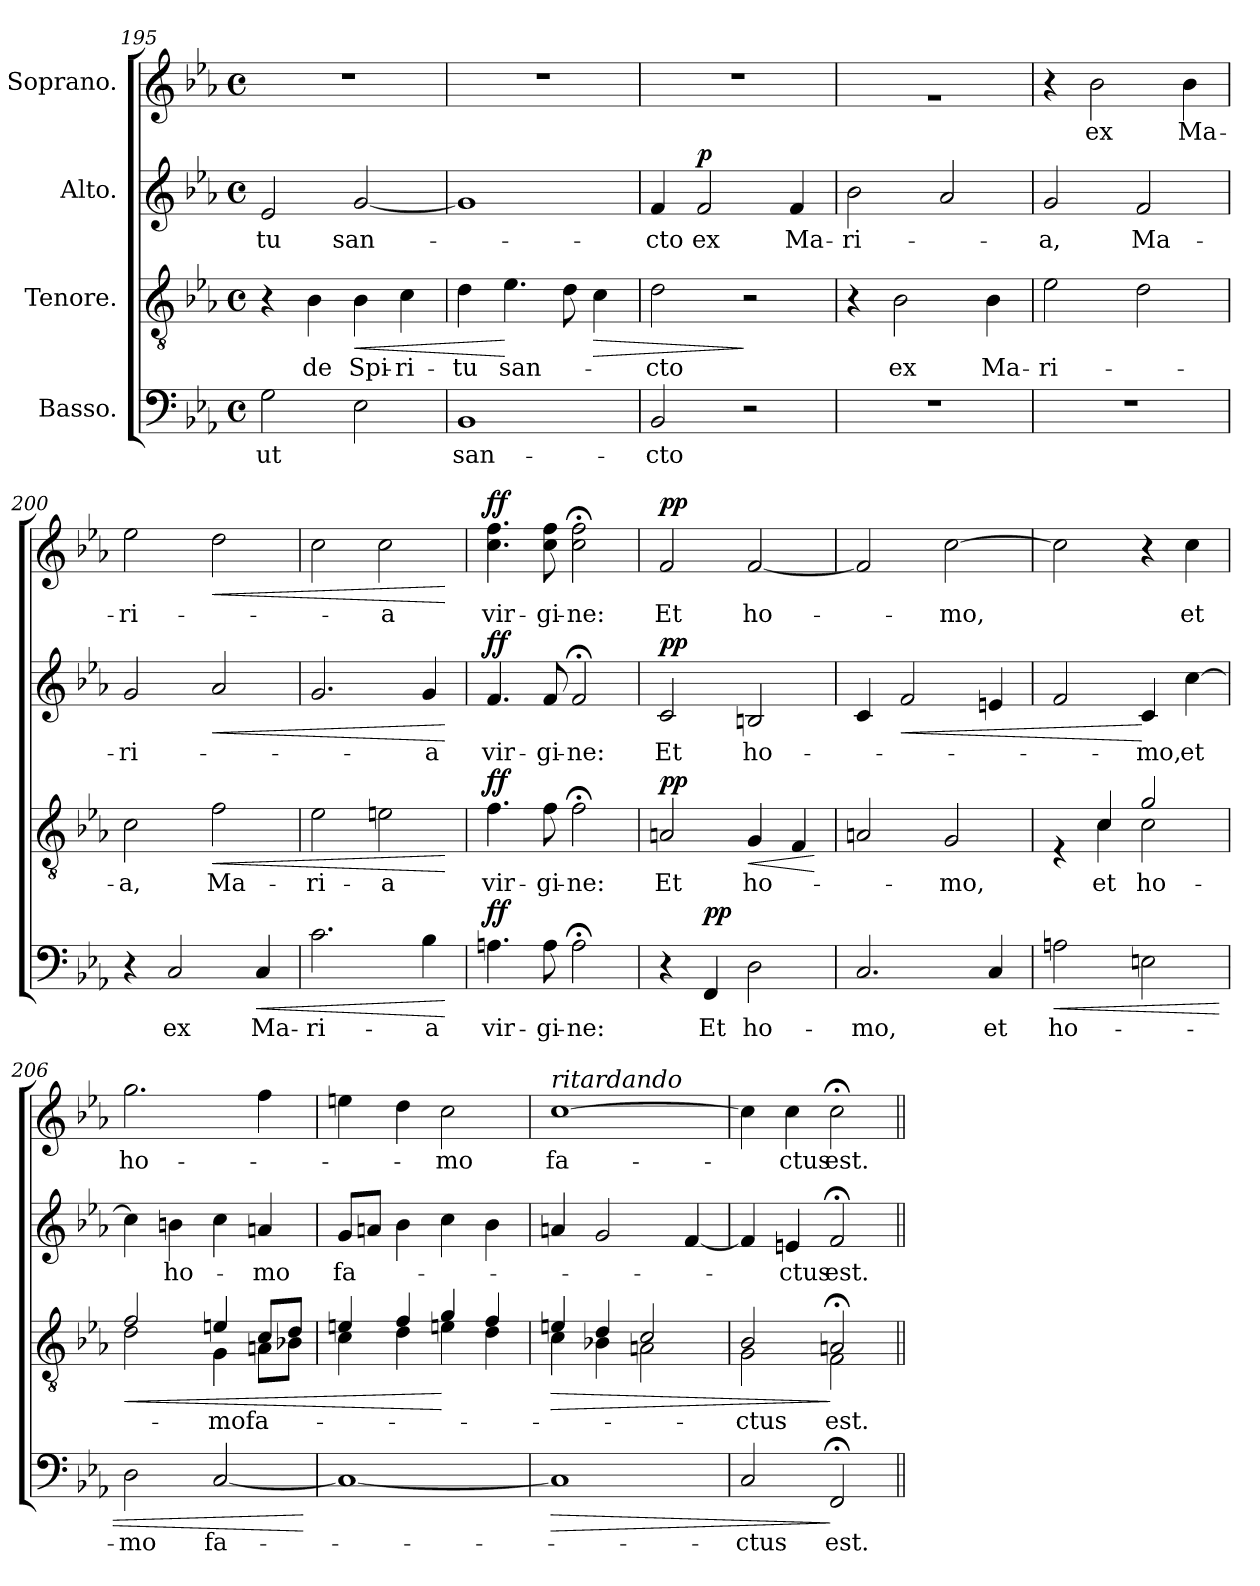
**kern	**text	**dynam	**kern	**text	**dynam	**kern	**text	**dynam	**kern	**text	**dynam
*part4	*part4	*part4	*part3	*part3	*part3	*part2	*part2	*part2	*part1	*part1	*part1
*staff4	*staff4	*staff4	*staff3	*staff3	*staff3	*staff2	*staff2	*staff2	*staff1	*staff1	*staff1
*I"Basso.	*	*	*I"Tenore.	*	*	*I"Alto.	*	*	*I"Soprano.	*	*
!!LO:LB:g=z
*clefF4	*	*	*clefGv2	*	*	*clefG2	*	*	*clefG2	*	*
*k[b-e-a-]	*	*	*k[b-e-a-]	*	*	*k[b-e-a-]	*	*	*k[b-e-a-]	*	*
*M4/4	*	*	*M4/4	*	*	*M4/4	*	*	*M4/4	*	*
*met(c)	*	*	*met(c)	*	*	*met(c)	*	*	*met(c)	*	*
=195	=195	=195	=195	=195	=195	=195	=195	=195	=195	=195	=195
!	!LO:LY:b	!	!	!	!	!	!LO:LY:b	!	!	!	!
2G\	-ut	.	4r	.	.	2e-/	-tu	.	1r	.	.
!	!	!	!	!LO:LY:b	!	!	!	!	!	!	!
.	.	.	4B-\	de	.	.	.	.	.	.	.
!	!	!	!	!LO:LY:b	!LO:HP:b	!	!LO:LY:b	!	!	!	!
2E-\	.	.	4B-\	Spi-	<	[2g/	san-	.	.	.	.
!	!	!	!	!LO:LY:b	!	!	!	!	!	!	!
.	.	.	4c\	-ri-	.	.	.	.	.	.	.
=196	=196	=196	=196	=196	=196	=196	=196	=196	=196	=196	=196
!	!LO:LY:b	!	!	!LO:LY:b	!	!	!	!	!	!	!
1BB-	san-	.	4d\	-tu	.	1g]	.	.	1r	.	.
!	!	!	!	!LO:LY:b	!	!	!	!	!	!	!
.	.	.	4.e-\	san-	[	.	.	.	.	.	.
.	.	.	8d\	.	.	.	.	.	.	.	.
!	!	!	!	!	!LO:HP:b	!	!	!	!	!	!
.	.	.	4c\	.	>	.	.	.	.	.	.
=197	=197	=197	=197	=197	=197	=197	=197	=197	=197	=197	=197
!	!LO:LY:b	!	!	!LO:LY:b	!	!	!LO:LY:b	!	!	!	!
2BB-/	-cto	.	2d\	-cto	.	4f/	-cto	.	1r	.	.
!	!	!	!	!	!	!	!LO:LY:b	!LO:DY:a	!	!	!
.	.	.	.	.	.	2f/	ex	p	.	.	.
2r	.	.	2r	.	]	.	.	.	.	.	.
!	!	!	!	!	!	!	!LO:LY:b	!	!	!	!
.	.	.	.	.	.	4f/	Ma-	.	.	.	.
=198	=198	=198	=198	=198	=198	=198	=198	=198	=198	=198	=198
!	!	!	!	!	!	!	!LO:LY:b	!	!	!	!
1r	.	.	4r	.	.	2b-\	ri-	.	1rg	.	.
!	!	!	!	!LO:LY:b	!	!	!	!	!	!	!
.	.	.	2B-\	ex	.	.	.	.	.	.	.
.	.	.	.	.	.	2a-/	.	.	.	.	.
!	!	!	!	!LO:LY:b	!	!	!	!	!	!	!
.	.	.	4B-\	Ma-	.	.	.	.	.	.	.
=199	=199	=199	=199	=199	=199	=199	=199	=199	=199	=199	=199
!	!	!	!	!LO:LY:b	!	!	!LO:LY:b	!	!	!	!
1r	.	.	2e-\	-ri-	.	2g/	-a,	.	4r	.	.
!	!	!	!	!	!	!	!	!	!	!LO:LY:b	!
.	.	.	.	.	.	.	.	.	2b-\	ex	.
!	!	!	!	!	!	!	!LO:LY:b	!	!	!	!
.	.	.	2d\	.	.	2f/	Ma-	.	.	.	.
!	!	!	!	!	!	!	!	!	!	!LO:LY:b	!
.	.	.	.	.	.	.	.	.	4b-\	Ma-	.
=200	=200	=200	=200	=200	=200	=200	=200	=200	=200	=200	=200
!	!	!	!	!LO:LY:b	!	!	!LO:LY:b	!	!	!LO:LY:b	!
4r	.	.	2c\	-a,	.	2g/	-ri-	.	2ee-\	-ri-	.
!	!LO:LY:b	!	!	!	!	!	!	!	!	!	!
2C/	ex	.	.	.	.	.	.	.	.	.	.
!	!	!	!	!LO:LY:b	!LO:HP:b	!	!	!LO:HP:b	!	!	!LO:HP:b
.	.	.	2f\	Ma-	<	2a-/	.	<	2dd\	.	<
!	!LO:LY:b	!LO:HP:b	!	!	!	!	!	!	!	!	!
4C/	Ma-	<	.	.	.	.	.	.	.	.	.
=201	=201	=201	=201	=201	=201	=201	=201	=201	=201	=201	=201
!	!LO:LY:b	!	!	!LO:LY:b	!	!	!	!	!	!	!
2.c\	-ri-	.	2e-\	-ri-	.	2.g/	.	.	2cc\	.	.
!	!	!	!	!LO:LY:b	!	!	!	!	!	!LO:LY:b	!
.	.	.	2en\	-a	.	.	.	.	2cc\	-a	.
!	!LO:LY:b	!	!	!	!	!	!LO:LY:b	!	!	!	!
4B-\	-a	.	.	.	.	4g/	-a	.	.	.	.
.	.	[	.	.	[	.	.	[	.	.	[
!!LO:LB:g=z
=202	=202	=202	=202	=202	=202	=202	=202	=202	=202	=202	=202
!	!LO:LY:b	!LO:DY:a	!	!LO:LY:b	!LO:DY:a	!	!LO:LY:b	!LO:DY:a	!	!LO:LY:b	!LO:DY:a
4.An\	vir-	ff	4.f\	vir-	ff	4.f/	vir-	ff	4.cc\ 4.ff\	vir-	ff
!	!LO:LY:b	!	!	!LO:LY:b	!	!	!LO:LY:b	!	!	!LO:LY:b	!
8A\	-gi-	.	8f\	-gi-	.	8f/	-gi-	.	8cc\ 8ff\	-gi-	.
!	!LO:LY:b	!	!	!LO:LY:b	!	!	!LO:LY:b	!	!	!LO:LY:b	!
2A;<\	-ne:	.	2f;<\	-ne:	.	2f;</	-ne:	.	2cc\;< 2ff\;<	-ne:	.
=203	=203	=203	=203	=203	=203	=203	=203	=203	=203	=203	=203
!	!	!	!	!LO:LY:b	!LO:DY:a	!	!LO:LY:b	!LO:DY:a	!	!LO:LY:b	!LO:DY:a
4r	.	.	2An/	Et	pp	2c/	Et	pp	2f/	Et	pp
!	!LO:LY:b	!LO:DY:a	!	!	!	!	!	!	!	!	!
4FF/	Et	pp	.	.	.	.	.	.	.	.	.
!	!LO:LY:b	!	!	!LO:LY:b	!LO:HP:b	!	!LO:LY:b	!	!	!LO:LY:b	!
2D\	ho-	.	4G/	ho-	<	2Bn/	ho-	.	[2f/	ho-	.
.	.	.	4F/	.	.	.	.	.	.	.	.
.	.	.	.	.	[	.	.	.	.	.	.
=204	=204	=204	=204	=204	=204	=204	=204	=204	=204	=204	=204
!	!LO:LY:b	!	!	!	!	!	!	!	!	!	!
2.C/	mo,	.	2An/	.	.	4c/	.	.	2f/]	.	.
!	!	!	!	!	!	!	!	!LO:HP:b	!	!	!
.	.	.	.	.	.	2f/	.	<	.	.	.
!	!	!	!	!LO:LY:b	!	!	!	!	!	!LO:LY:b	!
.	.	.	2G/	mo,	.	.	.	.	[2cc\	mo,	.
!	!LO:LY:b	!	!	!	!	!	!	!	!	!	!
4C/	et	.	.	.	.	4en/	.	.	.	.	.
=205	=205	=205	=205	=205	=205	=205	=205	=205	=205	=205	=205
!	!LO:LY:b	!LO:HP:b	!	!	!	!	!	!	!	!	!
*	*	*	*^	*	*	*	*	*	*	*	*
2An\	ho-	<	4rE	4ryy	.	.	2f/	.	.	2cc\]	.	.
!	!	!	!	!	!LO:LY:b	!	!	!	!	!	!	!
.	.	.	4c/	4c\	et	.	.	.	.	.	.	.
!	!	!	!	!	!LO:LY:b	!	!	!LO:LY:b	!	!	!	!
2En\	.	.	2g/	2c\	ho-	.	4c/	mo,	[	4r	.	.
!	!	!	!	!	!	!	!	!LO:LY:b	!	!	!LO:LY:b	!
.	.	.	.	.	.	.	[4cc\	et	.	4cc\	et	.
=206	=206	=206	=206	=206	=206	=206	=206	=206	=206	=206	=206	=206
!	!LO:LY:b	!	!	!	!	!LO:HP:b	!	!	!	!	!LO:LY:b	!
2D\	-mo	.	2f/	2d\	.	<	4cc\]	.	.	2.gg\	ho-	.
!	!	!	!	!	!	!	!	!LO:LY:b	!	!	!	!
.	.	.	.	.	.	.	4bn\	ho-	.	.	.	.
!	!LO:LY:b	!	!	!	!LO:LY:b	!	!	!	!	!	!	!
[2C/	fa-	.	4en/	4G\	-mo	.	4cc\	.	.	.	.	.
!	!	!	!	!	!LO:LY:b	!	!	!LO:LY:b	!	!	!	!
.	.	.	8c/L	8An\L	fa-	.	4an/	-mo	.	4ff\	.	.
.	.	.	8d/J	8B-X\J	.	.	.	.	.	.	.	.
*	*	*	*v	*v	*	*	*	*	*	*	*	*
.	.	[	.	.	.	.	.	.	.	.	.
=207	=207	=207	=207	=207	=207	=207	=207	=207	=207	=207	=207
*	*	*	*^	*	*	*	*	*	*	*	*
!	!	!	!	!	!	!	!	!LO:LY:b	!	!	!	!
1C_	.	.	4en/	4c\	.	.	8g/L	fa-	.	4een\	.	.
.	.	.	.	.	.	.	8an/J	.	.	.	.	.
.	.	.	4f/	4d\	.	.	4b-\	.	.	4dd\	.	.
!	!	!	!	!	!	!	!	!	!	!	!LO:LY:b	!
.	.	.	4g/	4en\	.	[	4cc\	.	.	2cc\	-mo	.
.	.	.	4f/	4d\	.	.	4b-\	.	.	.	.	.
!!LO:PB:g=z
=208	=208	=208	=208	=208	=208	=208	=208	=208	=208	=208	=208	=208
!	!	!	!	!	!	!	!	!	!	!LO:TX:a:i:t=ritardando	!	!
!	!	!LO:HP:b	!	!	!	!LO:HP:b	!	!	!	!	!LO:LY:b	!
1C]	.	>	4en/	4c\	.	>	4an/	.	.	[1cc	fa-	.
.	.	.	4d/	4B-X\	.	.	2g/	.	.	.	.	.
.	.	.	2c/	2An\	.	.	.	.	.	.	.	.
.	.	.	.	.	.	.	[4f/	.	.	.	.	.
=209	=209	=209	=209	=209	=209	=209	=209	=209	=209	=209	=209	=209
!	!LO:LY:b	!	!	!	!LO:LY:b	!	!	!	!	!	!	!
2C/	-ctus	.	2B-/	2G\	-ctus	.	4f/]	.	.	4cc\]	.	.
!	!	!	!	!	!	!	!	!LO:LY:b	!	!	!LO:LY:b	!
.	.	.	.	.	.	.	4en/	-ctus	.	4cc\	-ctus	.
!	!LO:LY:b	!	!	!	!LO:LY:b	!	!	!LO:LY:b	!	!	!LO:LY:b	!
2FF;</	est.	]	2An;</	2F\	est.	]	2f;</	est.	.	2cc;<\	est.	.
*	*	*	*v	*v	*	*	*	*	*	*	*	*
=||	=||	=||	=||	=||	=||	=||	=||	=||	=||	=||	=||
*-	*-	*-	*-	*-	*-	*-	*-	*-	*-	*-	*-
